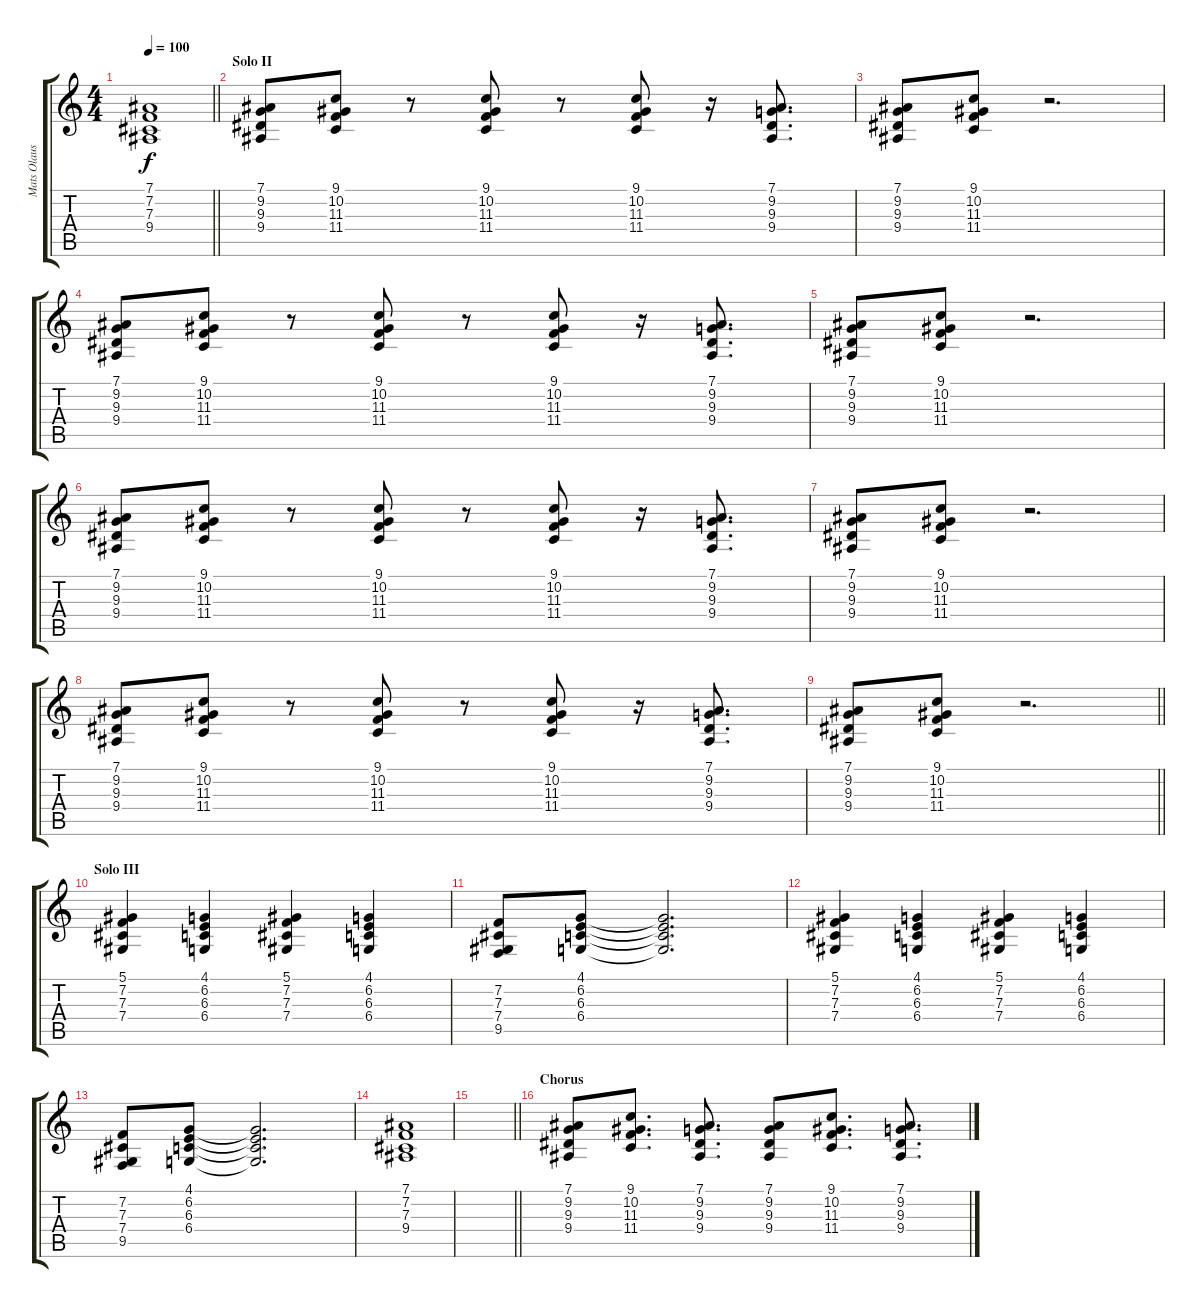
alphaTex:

\track ("Mats Olausson" "Mats Olaus") {instrument choiraahs}
\staff {score tabs}
\tuning (Eb4 Bb3 Gb3 Db3 Ab2 Eb2) {hide}
\ts (4 4)
\tempo 100
\clef g2
\barLineRight lightlight
\ks c
(7.1 7.2 7.3 9.4).1{dy f} |
\section ("" "Solo II")
(7.1 9.2 9.3 9.4).8 (9.1 10.2 11.3 11.4).8 r.8 (9.1 10.2 11.3 11.4).8 r.8 (9.1 10.2 11.3 11.4).8 r.16 (7.1 9.2 9.3 9.4).8{d} |
(7.1 9.2 9.3 9.4).8 (9.1 10.2 11.3 11.4).8 r.2{d} |
(7.1 9.2 9.3 9.4).8 (9.1 10.2 11.3 11.4).8 r.8 (9.1 10.2 11.3 11.4).8 r.8 (9.1 10.2 11.3 11.4).8 r.16 (7.1 9.2 9.3 9.4).8{d} |
(7.1 9.2 9.3 9.4).8 (9.1 10.2 11.3 11.4).8 r.2{d} |
(7.1 9.2 9.3 9.4).8 (9.1 10.2 11.3 11.4).8 r.8 (9.1 10.2 11.3 11.4).8 r.8 (9.1 10.2 11.3 11.4).8 r.16 (7.1 9.2 9.3 9.4).8{d} |
(7.1 9.2 9.3 9.4).8 (9.1 10.2 11.3 11.4).8 r.2{d} |
(7.1 9.2 9.3 9.4).8 (9.1 10.2 11.3 11.4).8 r.8 (9.1 10.2 11.3 11.4).8 r.8 (9.1 10.2 11.3 11.4).8 r.16 (7.1 9.2 9.3 9.4).8{d} |
\barLineRight lightlight
(7.1 9.2 9.3 9.4).8 (9.1 10.2 11.3 11.4).8 r.2{d} |
\section ("" "Solo III")
(5.1 7.2 7.3 7.4).4 (4.1 6.2 6.3 6.4).4 (5.1 7.2 7.3 7.4).4 (4.1 6.2 6.3 6.4).4 |
(7.2 7.3 7.4 9.5).8 (4.1 6.2 6.3 6.4).8 (4.1{t} 6.2{t} 6.3{t} 6.4{t}).2{d} |
(5.1 7.2 7.3 7.4).4 (4.1 6.2 6.3 6.4).4 (5.1 7.2 7.3 7.4).4 (4.1 6.2 6.3 6.4).4 |
(7.2 7.3 7.4 9.5).8 (4.1 6.2 6.3 6.4).8 (4.1{t} 6.2{t} 6.3{t} 6.4{t}).2{d} |
(7.1 7.2 7.3 9.4).1 |
\barLineRight lightlight
|
\section ("" "Chorus")
(7.1 9.2 9.3 9.4).8 (9.1 10.2 11.3 11.4).8{d} (7.1 9.2 9.3 9.4).8{d} (7.1 9.2 9.3 9.4).8 (9.1 10.2 11.3 11.4).8{d} (7.1 9.2 9.3 9.4).8{d}
